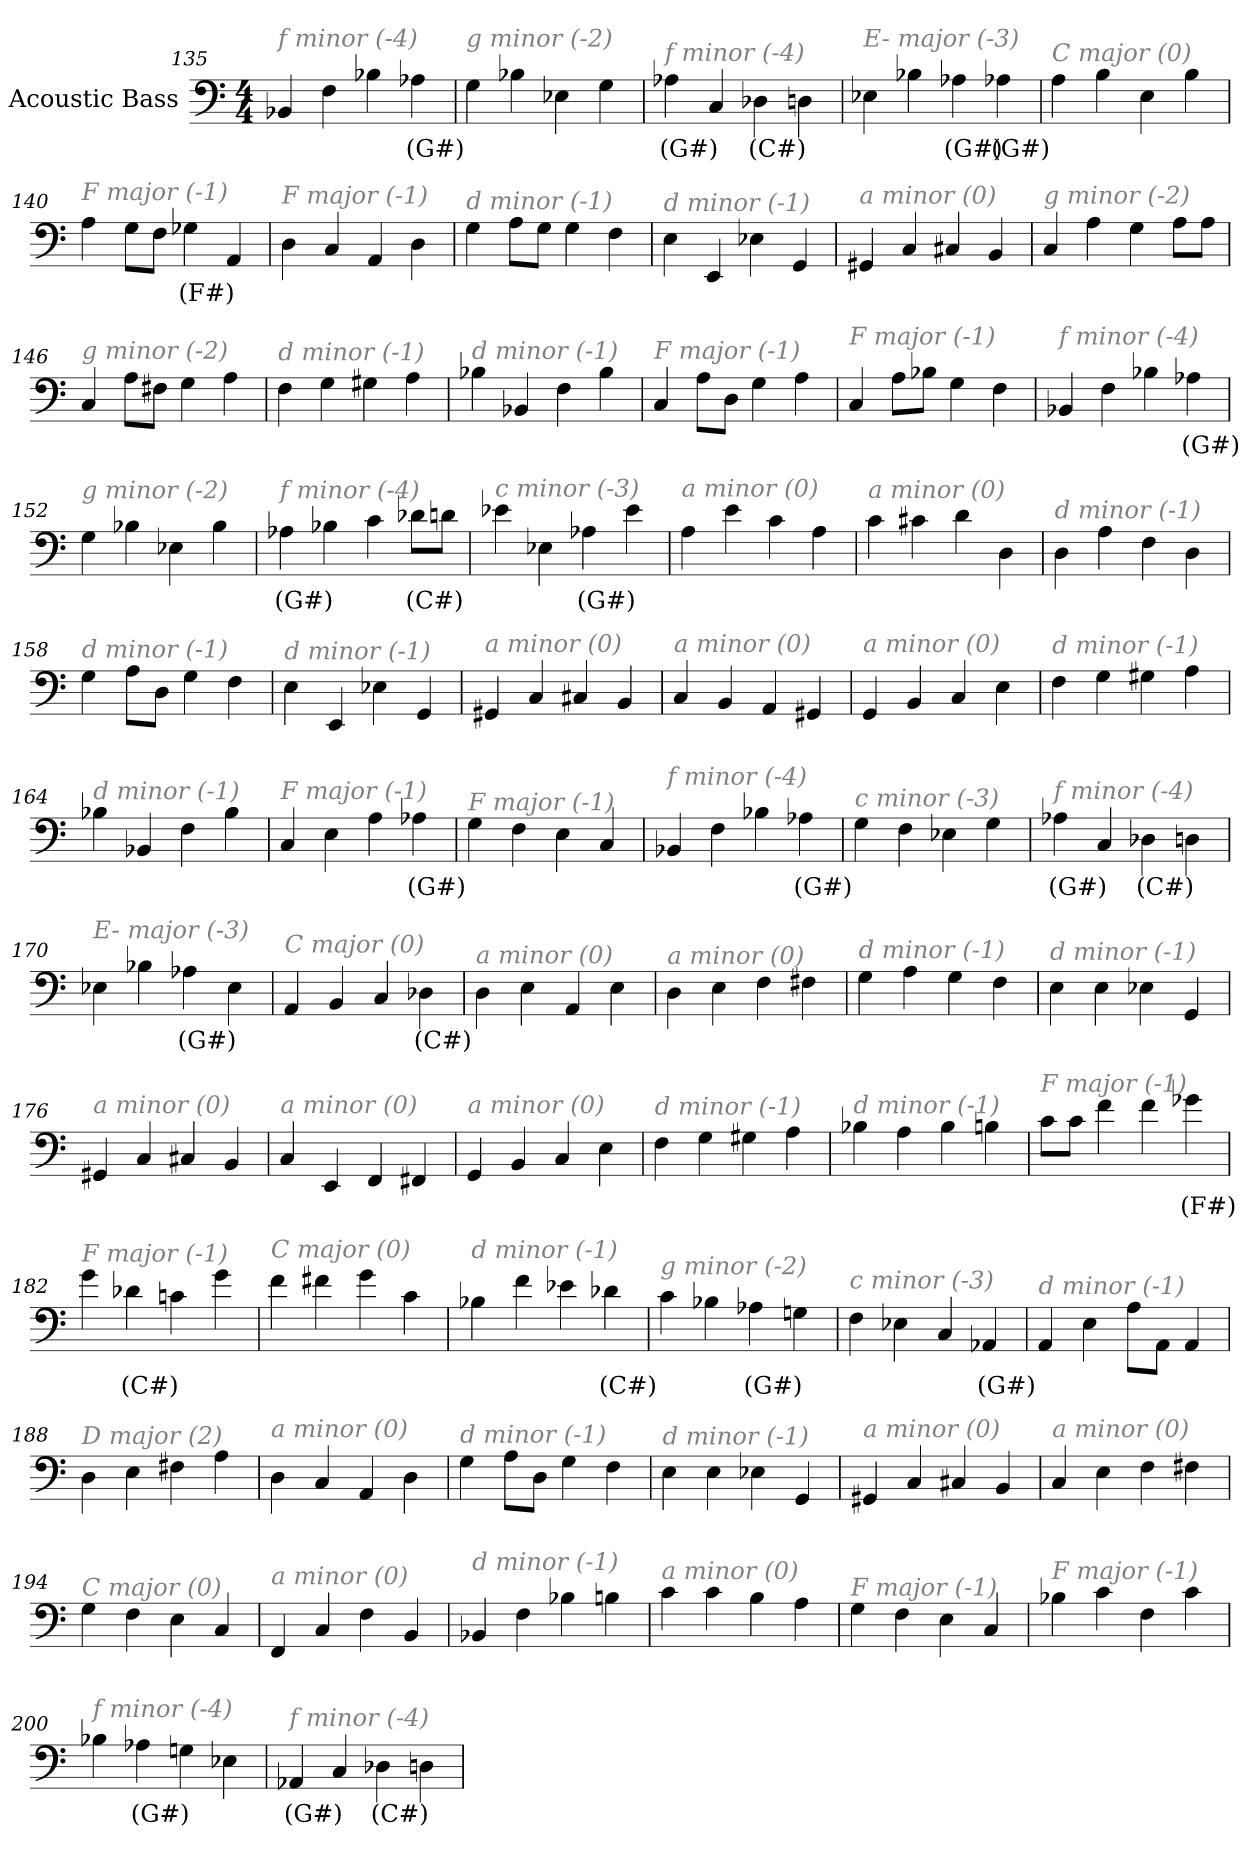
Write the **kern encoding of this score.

**kern	**text
*part1	*part1
*staff1	*staff1
*I"Acoustic Bass	*
*clefF4	*
*ITrd7c12	*
*k[]	*
*C:	*
*M4/4	*
=135	=135
!LO:TX:i:color=#808080:t=f minor (-4)	!
4BBB-X	.
4FF	.
4BB-X	.
4AA-Xi	(G#)
=136	=136
!LO:TX:i:color=#808080:t=g minor (-2)	!
4GG	.
4BB-X	.
4EE-X	.
4GG	.
=137	=137
!LO:TX:i:color=#808080:t=f minor (-4)	!
4AA-Xi	(G#)
4CC	.
4DD-Xi	(C#)
4DD	.
=138	=138
!LO:TX:i:color=#808080:t=E- major (-3)	!
4EE-X	.
4BB-X	.
4AA-Xi	(G#)
4AA-Xi	(G#)
=139	=139
!LO:TX:i:color=#808080:t=C major (0)	!
4AA	.
4BB	.
4EE	.
4BB	.
=140	=140
!LO:TX:i:color=#808080:t=F major (-1)	!
4AA	.
8GGL	.
8FFJ	.
4GG-Xi	(F#)
4AAA	.
=141	=141
!LO:TX:i:color=#808080:t=F major (-1)	!
4DD	.
4CC	.
4AAA	.
4DD	.
=142	=142
!LO:TX:i:color=#808080:t=d minor (-1)	!
4GG	.
8AAL	.
8GGJ	.
4GG	.
4FF	.
=143	=143
!LO:TX:i:color=#808080:t=d minor (-1)	!
4EE	.
4EEE	.
4EE-X	.
4GGG	.
=144	=144
!LO:TX:i:color=#808080:t=a minor (0)	!
4GGG#X	.
4CC	.
4CC#X	.
4BBB	.
=145	=145
!LO:TX:i:color=#808080:t=g minor (-2)	!
4CC	.
4AA	.
4GG	.
8AAL	.
8AAJ	.
=146	=146
!LO:TX:i:color=#808080:t=g minor (-2)	!
4CC	.
8AAL	.
8FF#XJ	.
4GG	.
4AA	.
=147	=147
!LO:TX:i:color=#808080:t=d minor (-1)	!
4FF	.
4GG	.
4GG#X	.
4AA	.
=148	=148
!LO:TX:i:color=#808080:t=d minor (-1)	!
4BB-X	.
4BBB-X	.
4FF	.
4BB-	.
=149	=149
!LO:TX:i:color=#808080:t=F major (-1)	!
4CC	.
8AAL	.
8DDJ	.
4GG	.
4AA	.
=150	=150
!LO:TX:i:color=#808080:t=F major (-1)	!
4CC	.
8AAL	.
8BB-XJ	.
4GG	.
4FF	.
=151	=151
!LO:TX:i:color=#808080:t=f minor (-4)	!
4BBB-X	.
4FF	.
4BB-X	.
4AA-Xi	(G#)
=152	=152
!LO:TX:i:color=#808080:t=g minor (-2)	!
4GG	.
4BB-X	.
4EE-X	.
4BB-	.
=153	=153
!LO:TX:i:color=#808080:t=f minor (-4)	!
4AA-Xi	(G#)
4BB-X	.
4C	.
8D-XiL	(C#)
8DJ	.
=154	=154
!LO:TX:i:color=#808080:t=c minor (-3)	!
4E-X	.
4EE-X	.
4AA-Xi	(G#)
4E-	.
=155	=155
!LO:TX:i:color=#808080:t=a minor (0)	!
4AA	.
4E	.
4C	.
4AA	.
=156	=156
!LO:TX:i:color=#808080:t=a minor (0)	!
4C	.
4C#X	.
4D	.
4DD	.
=157	=157
!LO:TX:i:color=#808080:t=d minor (-1)	!
4DD	.
4AA	.
4FF	.
4DD	.
=158	=158
!LO:TX:i:color=#808080:t=d minor (-1)	!
4GG	.
8AAL	.
8DDJ	.
4GG	.
4FF	.
=159	=159
!LO:TX:i:color=#808080:t=d minor (-1)	!
4EE	.
4EEE	.
4EE-X	.
4GGG	.
=160	=160
!LO:TX:i:color=#808080:t=a minor (0)	!
4GGG#X	.
4CC	.
4CC#X	.
4BBB	.
=161	=161
!LO:TX:i:color=#808080:t=a minor (0)	!
4CC	.
4BBB	.
4AAA	.
4GGG#X	.
=162	=162
!LO:TX:i:color=#808080:t=a minor (0)	!
4GGG	.
4BBB	.
4CC	.
4EE	.
=163	=163
!LO:TX:i:color=#808080:t=d minor (-1)	!
4FF	.
4GG	.
4GG#X	.
4AA	.
=164	=164
!LO:TX:i:color=#808080:t=d minor (-1)	!
4BB-X	.
4BBB-X	.
4FF	.
4BB-	.
=165	=165
!LO:TX:i:color=#808080:t=F major (-1)	!
4CC	.
4EE	.
4AA	.
4AA-Xi	(G#)
=166	=166
!LO:TX:i:color=#808080:t=F major (-1)	!
4GG	.
4FF	.
4EE	.
4CC	.
=167	=167
!LO:TX:i:color=#808080:t=f minor (-4)	!
4BBB-X	.
4FF	.
4BB-X	.
4AA-Xi	(G#)
=168	=168
!LO:TX:i:color=#808080:t=c minor (-3)	!
4GG	.
4FF	.
4EE-X	.
4GG	.
=169	=169
!LO:TX:i:color=#808080:t=f minor (-4)	!
4AA-Xi	(G#)
4CC	.
4DD-Xi	(C#)
4DD	.
=170	=170
!LO:TX:i:color=#808080:t=E- major (-3)	!
4EE-X	.
4BB-X	.
4AA-Xi	(G#)
4EE-	.
=171	=171
!LO:TX:i:color=#808080:t=C major (0)	!
4AAA	.
4BBB	.
4CC	.
4DD-Xi	(C#)
=172	=172
!LO:TX:i:color=#808080:t=a minor (0)	!
4DD	.
4EE	.
4AAA	.
4EE	.
=173	=173
!LO:TX:i:color=#808080:t=a minor (0)	!
4DD	.
4EE	.
4FF	.
4FF#X	.
=174	=174
!LO:TX:i:color=#808080:t=d minor (-1)	!
4GG	.
4AA	.
4GG	.
4FF	.
=175	=175
!LO:TX:i:color=#808080:t=d minor (-1)	!
4EE	.
4EE	.
4EE-X	.
4GGG	.
=176	=176
!LO:TX:i:color=#808080:t=a minor (0)	!
4GGG#X	.
4CC	.
4CC#X	.
4BBB	.
=177	=177
!LO:TX:i:color=#808080:t=a minor (0)	!
4CC	.
4EEE	.
4FFF	.
4FFF#X	.
=178	=178
!LO:TX:i:color=#808080:t=a minor (0)	!
4GGG	.
4BBB	.
4CC	.
4EE	.
=179	=179
!LO:TX:i:color=#808080:t=d minor (-1)	!
4FF	.
4GG	.
4GG#X	.
4AA	.
=180	=180
!LO:TX:i:color=#808080:t=d minor (-1)	!
4BB-X	.
4AA	.
4BB-	.
4BBn	.
=181	=181
!LO:TX:i:color=#808080:t=F major (-1)	!
8CL	.
8CJ	.
4F	.
4F	.
4G-Xi	(F#)
=182	=182
!LO:TX:i:color=#808080:t=F major (-1)	!
4G	.
4D-Xi	(C#)
4Cn	.
4G	.
=183	=183
!LO:TX:i:color=#808080:t=C major (0)	!
4F	.
4F#X	.
4G	.
4C	.
=184	=184
!LO:TX:i:color=#808080:t=d minor (-1)	!
4BB-X	.
4F	.
4E-X	.
4D-Xj	(C#)
=185	=185
!LO:TX:i:color=#808080:t=g minor (-2)	!
4C	.
4BB-X	.
4AA-Xi	(G#)
4GGn	.
=186	=186
!LO:TX:i:color=#808080:t=c minor (-3)	!
4FF	.
4EE-X	.
4CC	.
4AAA-Xi	(G#)
=187	=187
!LO:TX:i:color=#808080:t=d minor (-1)	!
4AAA	.
4EE	.
8AAL	.
8AAAJ	.
4AAA	.
=188	=188
!LO:TX:i:color=#808080:t=D major (2)	!
4DD	.
4EE	.
4FF#X	.
4AA	.
=189	=189
!LO:TX:i:color=#808080:t=a minor (0)	!
4DD	.
4CC	.
4AAA	.
4DD	.
=190	=190
!LO:TX:i:color=#808080:t=d minor (-1)	!
4GG	.
8AAL	.
8DDJ	.
4GG	.
4FF	.
=191	=191
!LO:TX:i:color=#808080:t=d minor (-1)	!
4EE	.
4EE	.
4EE-X	.
4GGG	.
=192	=192
!LO:TX:i:color=#808080:t=a minor (0)	!
4GGG#X	.
4CC	.
4CC#X	.
4BBB	.
=193	=193
!LO:TX:i:color=#808080:t=a minor (0)	!
4CC	.
4EE	.
4FF	.
4FF#X	.
=194	=194
!LO:TX:i:color=#808080:t=C major (0)	!
4GG	.
4FF	.
4EE	.
4CC	.
=195	=195
!LO:TX:i:color=#808080:t=a minor (0)	!
4FFF	.
4CC	.
4FF	.
4BBB	.
=196	=196
!LO:TX:i:color=#808080:t=d minor (-1)	!
4BBB-X	.
4FF	.
4BB-X	.
4BBn	.
=197	=197
!LO:TX:i:color=#808080:t=a minor (0)	!
4C	.
4C	.
4BB	.
4AA	.
=198	=198
!LO:TX:i:color=#808080:t=F major (-1)	!
4GG	.
4FF	.
4EE	.
4CC	.
=199	=199
!LO:TX:i:color=#808080:t=F major (-1)	!
4BB-X	.
4C	.
4FF	.
4C	.
=200	=200
!LO:TX:i:color=#808080:t=f minor (-4)	!
4BB-X	.
4AA-Xi	(G#)
4GGn	.
4EE-X	.
=201	=201
!LO:TX:i:color=#808080:t=f minor (-4)	!
4AAA-Xi	(G#)
4CC	.
4DD-Xi	(C#)
4DD	.
=	=
*-	*-
